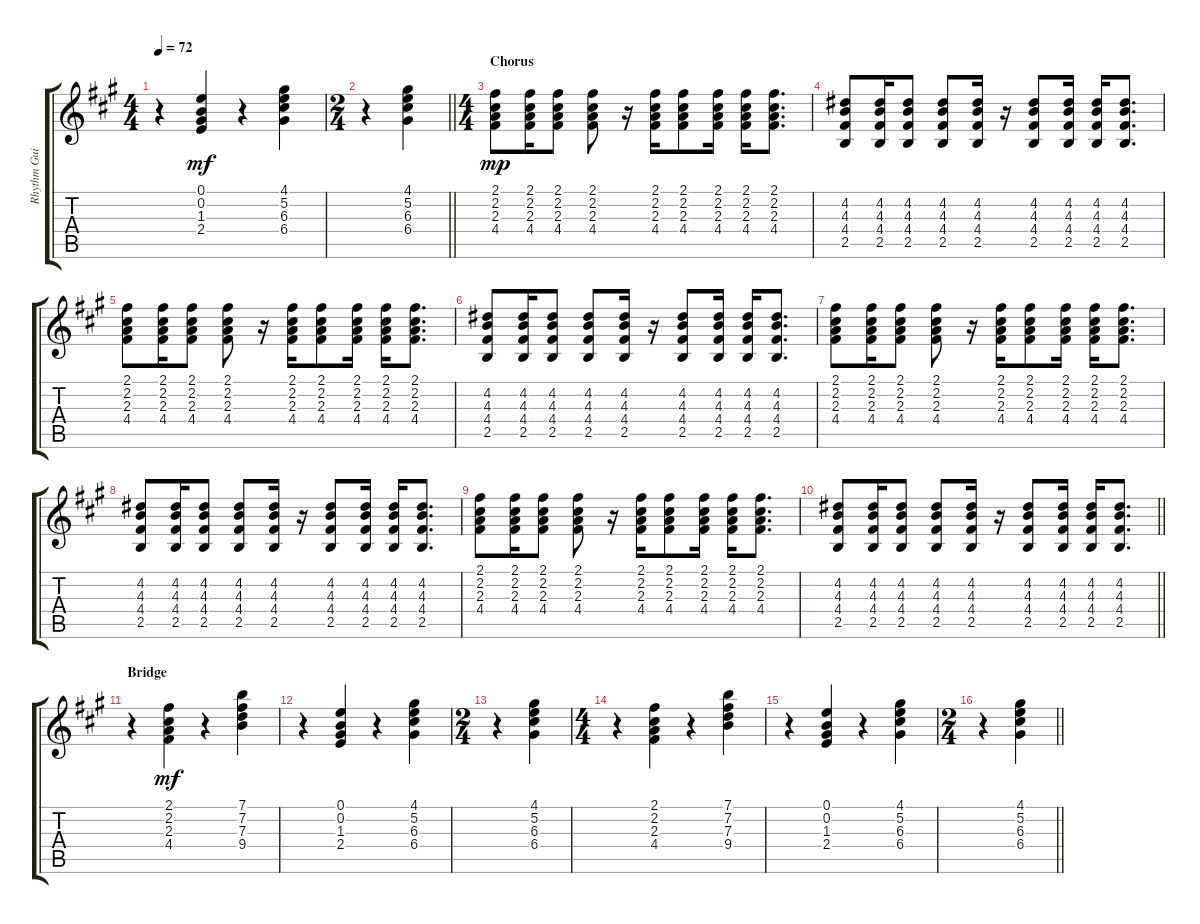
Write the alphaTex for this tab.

\track ("Rhythm Guitar (Bob Welch)" "Rhythm Gui") {instrument electricguitarmuted}
\staff {score tabs}
\tuning (E4 B3 G3 D3 A2 E2) {hide}
\ts (4 4)
\tempo 72
\clef g2
\ks f#minor
r.4{dy mf} (0.1 0.2 1.3 2.4).4 r.4 (4.1 5.2 6.3 6.4).4 |
\ts (2 4)
\barLineRight lightlight
r.4 (4.1 5.2 6.3 6.4).4 |
\ts (4 4)
\section ("" "Chorus")
(2.1 2.2 2.3 4.4).8{dy mp} (2.1 2.2 2.3 4.4).16 (2.1 2.2 2.3 4.4).8 (2.1 2.2 2.3 4.4).8 r.16 (2.1 2.2 2.3 4.4).16 (2.1 2.2 2.3 4.4).8 (2.1 2.2 2.3 4.4).16 (2.1 2.2 2.3 4.4).16 (2.1 2.2 2.3 4.4).8{d} |
(4.2 4.3 4.4 2.5).8 (4.2 4.3 4.4 2.5).16 (4.2 4.3 4.4 2.5).8 (4.2 4.3 4.4 2.5).8 (4.2 4.3 4.4 2.5).16 r.16 (4.2 4.3 4.4 2.5).8 (4.2 4.3 4.4 2.5).16 (4.2 4.3 4.4 2.5).16 (4.2 4.3 4.4 2.5).8{d} |
(2.1 2.2 2.3 4.4).8 (2.1 2.2 2.3 4.4).16 (2.1 2.2 2.3 4.4).8 (2.1 2.2 2.3 4.4).8 r.16 (2.1 2.2 2.3 4.4).16 (2.1 2.2 2.3 4.4).8 (2.1 2.2 2.3 4.4).16 (2.1 2.2 2.3 4.4).16 (2.1 2.2 2.3 4.4).8{d} |
(4.2 4.3 4.4 2.5).8 (4.2 4.3 4.4 2.5).16 (4.2 4.3 4.4 2.5).8 (4.2 4.3 4.4 2.5).8 (4.2 4.3 4.4 2.5).16 r.16 (4.2 4.3 4.4 2.5).8 (4.2 4.3 4.4 2.5).16 (4.2 4.3 4.4 2.5).16 (4.2 4.3 4.4 2.5).8{d} |
(2.1 2.2 2.3 4.4).8 (2.1 2.2 2.3 4.4).16 (2.1 2.2 2.3 4.4).8 (2.1 2.2 2.3 4.4).8 r.16 (2.1 2.2 2.3 4.4).16 (2.1 2.2 2.3 4.4).8 (2.1 2.2 2.3 4.4).16 (2.1 2.2 2.3 4.4).16 (2.1 2.2 2.3 4.4).8{d} |
(4.2 4.3 4.4 2.5).8 (4.2 4.3 4.4 2.5).16 (4.2 4.3 4.4 2.5).8 (4.2 4.3 4.4 2.5).8 (4.2 4.3 4.4 2.5).16 r.16 (4.2 4.3 4.4 2.5).8 (4.2 4.3 4.4 2.5).16 (4.2 4.3 4.4 2.5).16 (4.2 4.3 4.4 2.5).8{d} |
(2.1 2.2 2.3 4.4).8 (2.1 2.2 2.3 4.4).16 (2.1 2.2 2.3 4.4).8 (2.1 2.2 2.3 4.4).8 r.16 (2.1 2.2 2.3 4.4).16 (2.1 2.2 2.3 4.4).8 (2.1 2.2 2.3 4.4).16 (2.1 2.2 2.3 4.4).16 (2.1 2.2 2.3 4.4).8{d} |
\barLineRight lightlight
(4.2 4.3 4.4 2.5).8 (4.2 4.3 4.4 2.5).16 (4.2 4.3 4.4 2.5).8 (4.2 4.3 4.4 2.5).8 (4.2 4.3 4.4 2.5).16 r.16 (4.2 4.3 4.4 2.5).8 (4.2 4.3 4.4 2.5).16 (4.2 4.3 4.4 2.5).16 (4.2 4.3 4.4 2.5).8{d} |
\section ("" "Bridge")
r.4 (2.1 2.2 2.3 4.4).4{dy mf} r.4 (7.1 7.2 7.3 9.4).4 |
r.4 (0.1 0.2 1.3 2.4).4 r.4 (4.1 5.2 6.3 6.4).4 |
\ts (2 4)
r.4 (4.1 5.2 6.3 6.4).4 |
\ts (4 4)
r.4 (2.1 2.2 2.3 4.4).4 r.4 (7.1 7.2 7.3 9.4).4 |
r.4 (0.1 0.2 1.3 2.4).4 r.4 (4.1 5.2 6.3 6.4).4 |
\ts (2 4)
\barLineRight lightlight
r.4 (4.1 5.2 6.3 6.4).4
